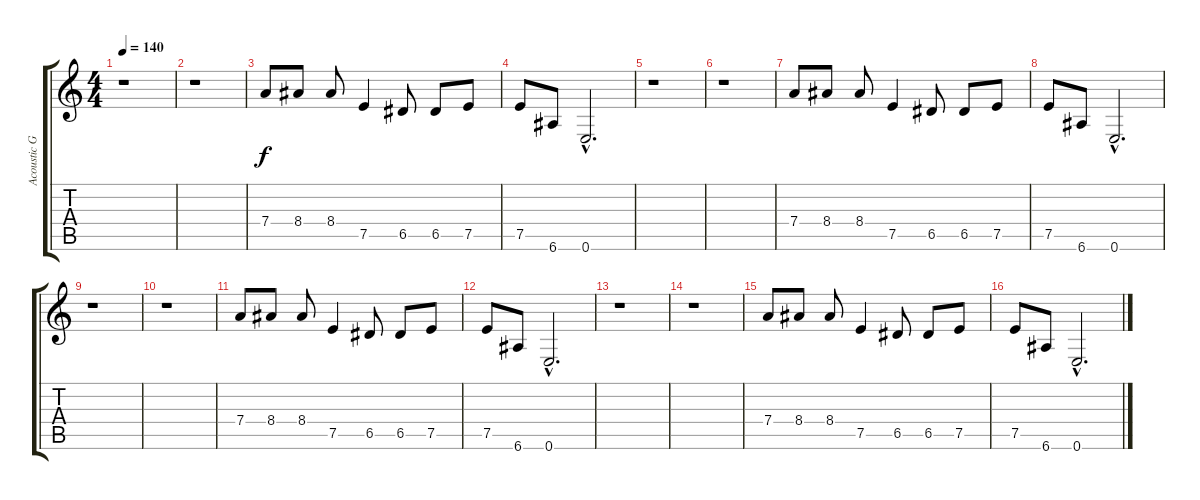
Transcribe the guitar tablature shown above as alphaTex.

\track ("Acoustic Gtr2" "Acoustic G") {instrument acousticguitarsteel}
\staff {score tabs}
\tuning (E4 B3 G3 D3 A2 E2) {hide}
\ts (4 4)
\tempo 140
\clef g2
\ks c
r.1{dy f} |
r.1 |
7.4.8 8.4.8 8.4.8 7.5.4 6.5.8 6.5.8 7.5.8 |
7.5.8 6.6.8 0.6{hac}.2{d} |
r.1 |
r.1 |
7.4.8 8.4.8 8.4.8 7.5.4 6.5.8 6.5.8 7.5.8 |
7.5.8 6.6.8 0.6{hac}.2{d} |
r.1 |
r.1 |
7.4.8 8.4.8 8.4.8 7.5.4 6.5.8 6.5.8 7.5.8 |
7.5.8 6.6.8 0.6{hac}.2{d} |
r.1 |
r.1 |
7.4.8 8.4.8 8.4.8 7.5.4 6.5.8 6.5.8 7.5.8 |
7.5.8 6.6.8 0.6{hac}.2{d}
